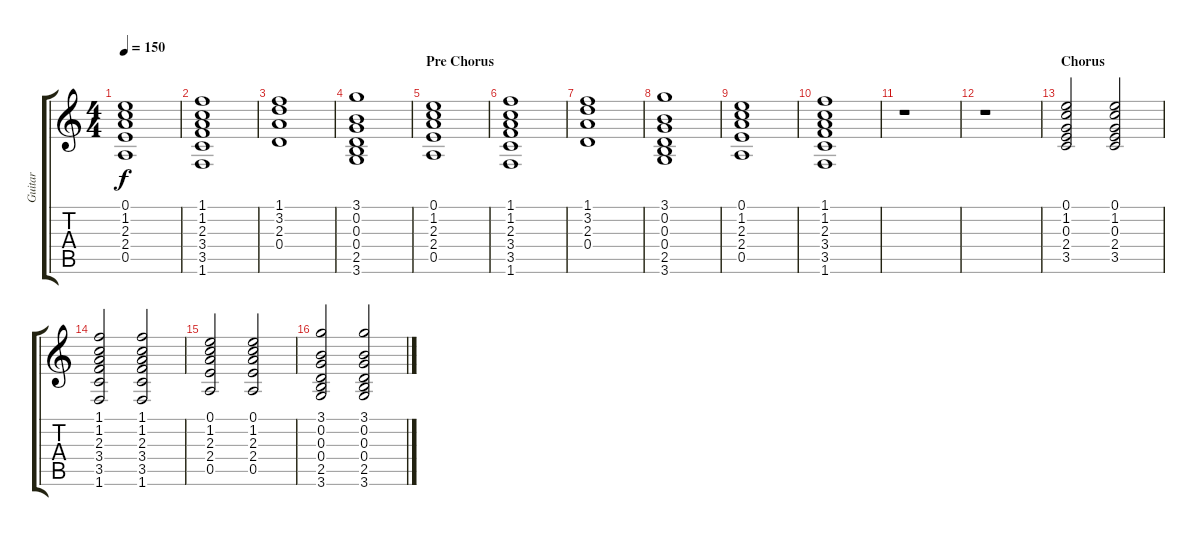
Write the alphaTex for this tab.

\track ("Guitar" "Guitar") {instrument electricguitarjazz}
\staff {score tabs}
\tuning (E4 B3 G3 D3 A2 E2) {hide}
\ts (4 4)
\tempo 150
\clef g2
\ks c
(0.1 1.2 2.3 2.4 0.5).1{dy f} |
(1.1 1.2 2.3 3.4 3.5 1.6).1 |
(1.1 3.2 2.3 0.4).1 |
(3.1 0.2 0.3 0.4 2.5 3.6).1 |
\section ("" "Pre Chorus")
(0.1 1.2 2.3 2.4 0.5).1 |
(1.1 1.2 2.3 3.4 3.5 1.6).1 |
(1.1 3.2 2.3 0.4).1 |
(3.1 0.2 0.3 0.4 2.5 3.6).1 |
(0.1 1.2 2.3 2.4 0.5).1 |
(1.1 1.2 2.3 3.4 3.5 1.6).1 |
r.1 |
r.1 |
\section ("" "Chorus")
(0.1 1.2 0.3 2.4 3.5).2 (0.1 1.2 0.3 2.4 3.5).2 |
(1.1 1.2 2.3 3.4 3.5 1.6).2 (1.1 1.2 2.3 3.4 3.5 1.6).2 |
(0.1 1.2 2.3 2.4 0.5).2 (0.1 1.2 2.3 2.4 0.5).2 |
(3.1 0.2 0.3 0.4 2.5 3.6).2 (3.1 0.2 0.3 0.4 2.5 3.6).2
